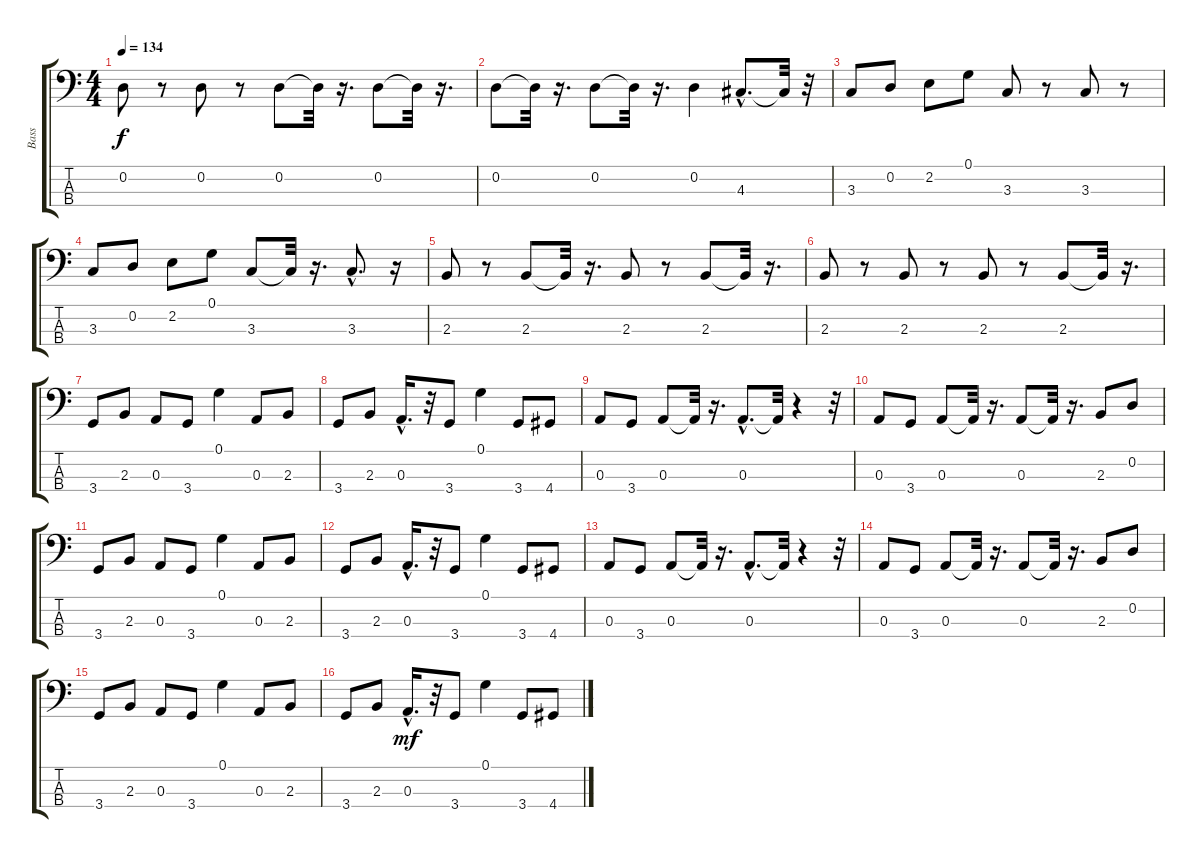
\track ("Bass" "Bass") {instrument electricbassfinger}
\staff {score tabs}
\tuning (G2 D2 A1 E1) {hide}
\ts (4 4)
\tempo 134
\clef f4
\ks c
0.2.8{dy f} r.8 0.2.8 r.8 0.2.8 0.2{t}.32 r.16{d} 0.2.8 0.2{t}.32 r.16{d} |
0.2.8 0.2{t}.32 r.16{d} 0.2.8 0.2{t}.32 r.16{d} 0.2.4 4.3{hac}.8{d} 4.3{t}.32 r.32 |
3.3.8 0.2.8 2.2.8 0.1.8 3.3.8 r.8 3.3.8 r.8 |
3.3.8 0.2.8 2.2.8 0.1.8 3.3.8 3.3{t}.32 r.16{d} 3.3{hac}.8{d} r.16 |
2.3.8 r.8 2.3.8 2.3{t}.32 r.16{d} 2.3.8 r.8 2.3.8 2.3{t}.32 r.16{d} |
2.3.8 r.8 2.3.8 r.8 2.3.8 r.8 2.3.8 2.3{t}.32 r.16{d} |
3.4.8 2.3.8 0.3.8 3.4.8 0.1.4 0.3.8 2.3.8 |
3.4.8 2.3.8 0.3{hac}.16{d} r.32 3.4.8 0.1.4 3.4.8 4.4.8 |
0.3.8 3.4.8 0.3.8 0.3{t}.32 r.16{d} 0.3{hac}.8{d} 0.3{t}.32 r.4 r.32 |
0.3.8 3.4.8 0.3.8 0.3{t}.32 r.16{d} 0.3.8 0.3{t}.32 r.16{d} 2.3.8 0.2.8 |
3.4.8 2.3.8 0.3.8 3.4.8 0.1.4 0.3.8 2.3.8 |
3.4.8 2.3.8 0.3{hac}.16{d} r.32 3.4.8 0.1.4 3.4.8 4.4.8 |
0.3.8 3.4.8 0.3.8 0.3{t}.32 r.16{d} 0.3{hac}.8{d} 0.3{t}.32 r.4 r.32 |
0.3.8 3.4.8 0.3.8 0.3{t}.32 r.16{d} 0.3.8 0.3{t}.32 r.16{d} 2.3.8 0.2.8 |
3.4.8 2.3.8 0.3.8 3.4.8 0.1.4 0.3.8 2.3.8 |
3.4.8 2.3.8 0.3{hac}.16{d dy mf} r.32 3.4.8 0.1.4 3.4.8 4.4.8
